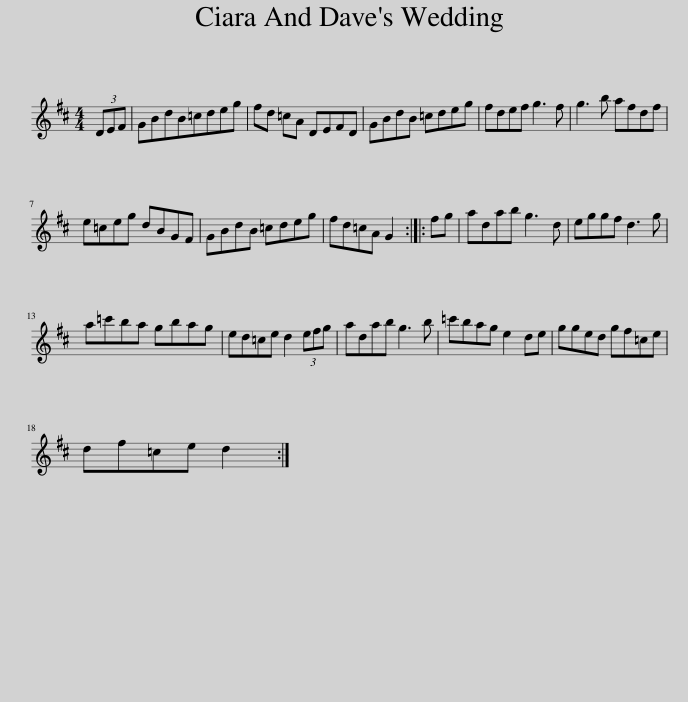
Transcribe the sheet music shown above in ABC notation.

X:1
L:1/8
M:4/4
I:linebreak $
K:D
V:1 treble
V:1
 (3DEF | GBdB=cdeg | fd =cA DEFD | GBdB =cdeg | fdef g3 f | %5
 g3 b afdf |$ e=ceg dBGF | GBdB =cdeg | fd=cA G2 :: fg | %10
 adab g3 d | eggf d3 g |$ a=c'ba gbag | ed=ce d2 (3efg | adab g3 b | %15
 =c'bag e2 de | gged gf=ce |$ df=ce d2 :| %18
